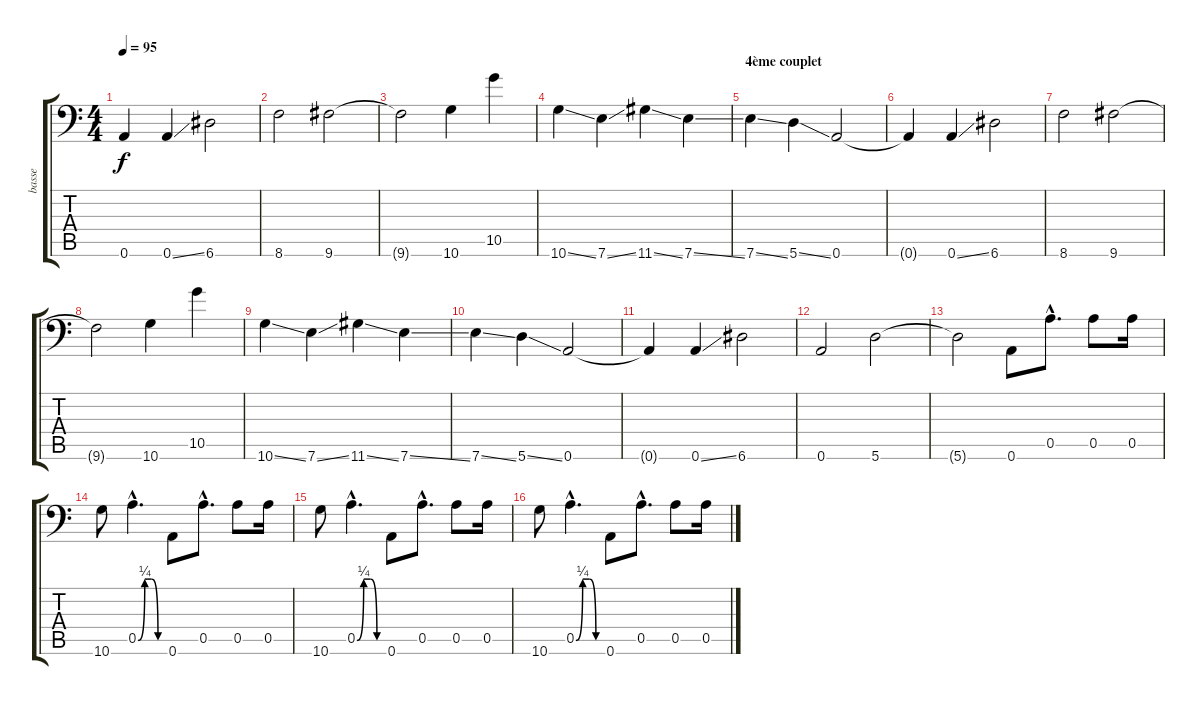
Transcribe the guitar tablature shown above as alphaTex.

\track ("basse" "basse") {instrument acousticbass}
\staff {score tabs}
\tuning (E4 B3 G3 D3 A2 A1) {hide}
\ts (4 4)
\tempo 95
\clef f4
\ks c
0.6{t}.4{dy f} 0.6{ss}.4 6.6.2 |
8.6.2 9.6.2 |
9.6{t}.2 10.6.4 10.5.4 |
10.6{ss}.4 7.6{ss}.4 11.6{ss}.4 7.6{ss}.4 |
\section ("" "4ème couplet")
7.6{ss}.4 5.6{ss}.4 0.6.2 |
0.6{t}.4 0.6{ss}.4 6.6.2 |
8.6.2 9.6.2 |
9.6{t}.2 10.6.4 10.5.4 |
10.6{ss}.4 7.6{ss}.4 11.6{ss}.4 7.6{ss}.4 |
7.6{ss}.4 5.6{ss}.4 0.6.2 |
0.6{t}.4 0.6{ss}.4 6.6.2 |
0.6.2 5.6.2 |
5.6{t}.2 0.6.8 0.5{hac}.8{d} 0.5.8 0.5.16 |
10.6.8 0.5{be (custom 0 0 15 1 30 1 45 0 60 0) hac}.4{d} 0.6.8 0.5{hac}.8{d} 0.5.8 0.5.16 |
10.6.8 0.5{be (custom 0 0 15 1 30 1 45 0 60 0) hac}.4{d} 0.6.8 0.5{hac}.8{d} 0.5.8 0.5.16 |
10.6.8 0.5{be (custom 0 0 15 1 30 1 45 0 60 0) hac}.4{d} 0.6.8 0.5{hac}.8{d} 0.5.8 0.5.16
